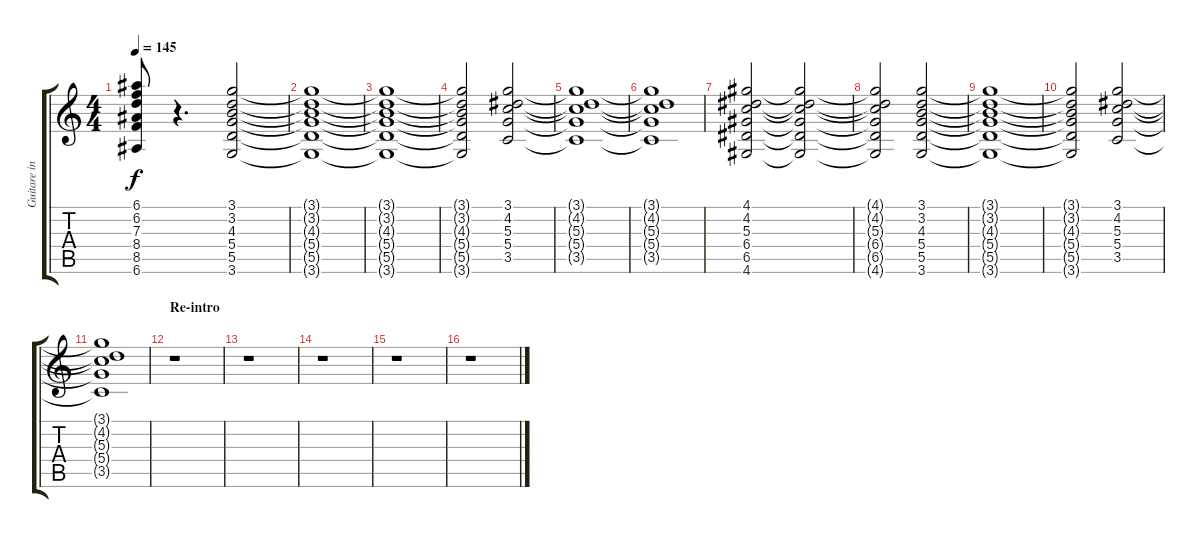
\track ("Guitare intro" "Guitare in") {instrument acousticguitarsteel}
\staff {score tabs}
\tuning (E4 B3 G3 D3 A2 E2) {hide}
\ts (4 4)
\tempo 145
\clef g2
\ks c
(6.1 6.2 7.3 8.4 8.5 6.6).8{dy f} r.4{d} (3.1 3.2 4.3 5.4 5.5 3.6).2 |
(3.1{t} 3.2{t} 4.3{t} 5.4{t} 5.5{t} 3.6{t}).1 |
(3.1{t} 3.2{t} 4.3{t} 5.4{t} 5.5{t} 3.6{t}).1 |
(3.1{t} 3.2{t} 4.3{t} 5.4{t} 5.5{t} 3.6{t}).2 (3.1 4.2 5.3 5.4 3.5).2 |
(3.1{t} 4.2{t} 5.3{t} 5.4{t} 3.5{t}).1 |
(3.1{t} 4.2{t} 5.3{t} 5.4{t} 3.5{t}).1 |
(4.1 4.2 5.3 6.4 6.5 4.6).2 (4.1{t} 4.2{t} 5.3{t} 6.4{t} 6.5{t} 4.6{t}).2 |
(4.1{t} 4.2{t} 5.3{t} 6.4{t} 6.5{t} 4.6{t}).2 (3.1 3.2 4.3 5.4 5.5 3.6).2 |
(3.1{t} 3.2{t} 4.3{t} 5.4{t} 5.5{t} 3.6{t}).1 |
(3.1{t} 3.2{t} 4.3{t} 5.4{t} 5.5{t} 3.6{t}).2 (3.1 4.2 5.3 5.4 3.5).2 |
(3.1{t} 4.2{t} 5.3{t} 5.4{t} 3.5{t}).1 |
\section ("" "Re-intro")
r.1 |
r.1 |
r.1 |
r.1 |
r.1
